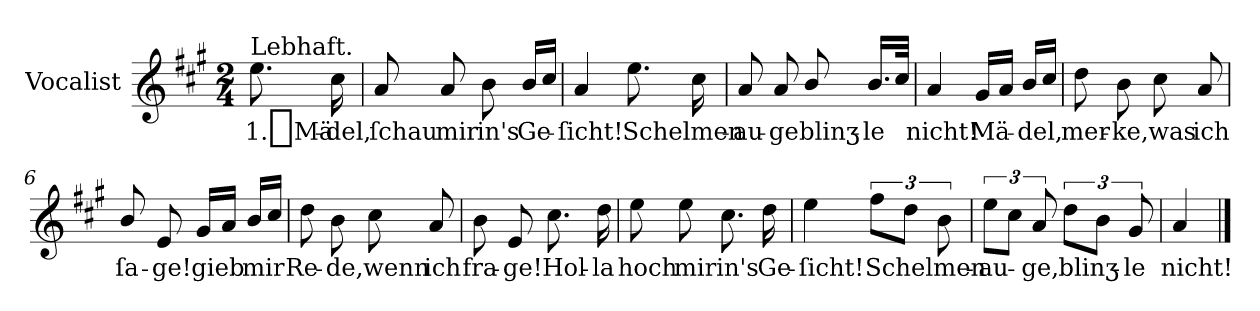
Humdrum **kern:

**kern	**text
*part1	*part1
*staff1	*staff1
*I"Vocalist	*
*clefG2	*
*k[f#c#g#]	*
*A:	*
*M2/4	*
=	=
!LO:TX:a:t=Lebhaft.	!
8.ee	1._Mä-
16cc#	-del,
=1	=1
8a	ſchau
8a	mir
8b	in's
16b/LL	Ge-
16cc#JJ	.
=2	=2
4a	-ſicht!
8.ee	Schelmen-
16cc#	.
=3	=3
8a	-au-
8a	-ge
8b/	blinʒ-
16.b/LL	-le
32cc#JJk	.
=4	=4
4a	nicht!
16g#LL	Mä-
16aJJ	.
16b/LL	-del,
16cc#JJ	.
=5	=5
8dd	mer-
8b	-ke,
8cc#	was
8a	ich
=6	=6
8b/	ſa-
8e	-ge!
16g#LL	gieb
16aJJ	.
16b/LL	mir
16cc#JJ	.
=7	=7
8dd	Re-
8b	-de,
8cc#	wenn
8a	ich
=8	=8
8b	fra-
8e	-ge!
8.cc#	Hol-
16dd	-la
=9	=9
8ee	hoch
8ee	mir
8.cc#	in's
16dd	Ge-
=10	=10
4ee	-ſicht!
12ff#L	Schelmen-
12ddJ	.
12b	.
=11	=11
12eeL	-au-
12cc#J	.
12a	-ge,
12ddL	blinʒ-
12bJ	.
12g#	-le
=12	=12
4a	nicht!
==	==
*-	*-
